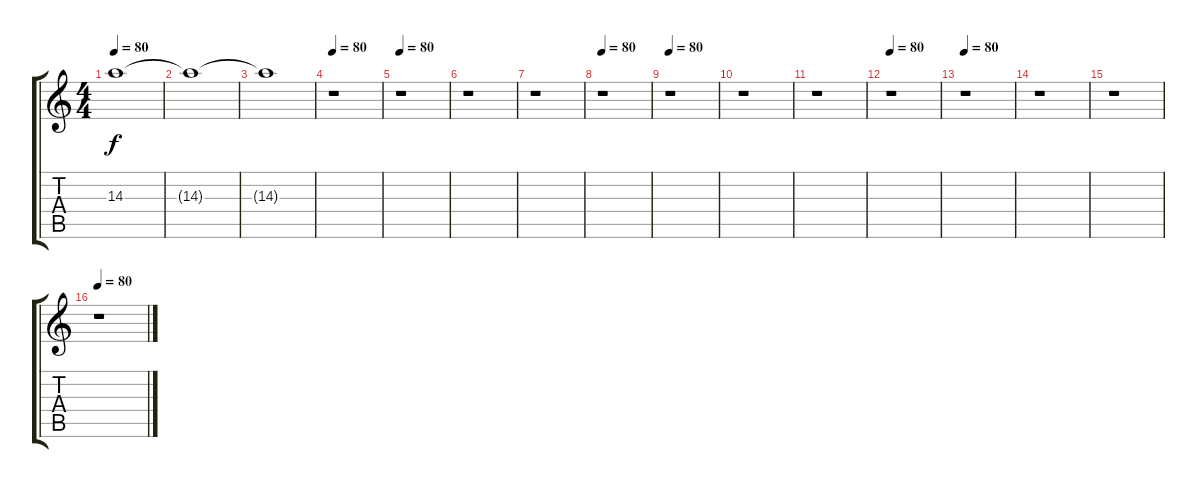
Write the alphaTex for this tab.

\track "" {instrument distortionguitar}
\staff {score tabs}
\tuning (E4 B3 G3 D3 A2 E2) {hide}
\ts (4 4)
\tempo 80
\clef g2
\ks c
14.3{t}.1{dy f} |
14.3{t}.1 |
14.3{t}.1 |
\tempo 80
r.1 |
\tempo 80
r.1 |
r.1 |
r.1 |
\tempo 80
r.1 |
\tempo 80
r.1 |
r.1 |
r.1 |
\tempo 80
r.1 |
\tempo 80
r.1 |
r.1 |
r.1 |
\tempo 80
r.1
